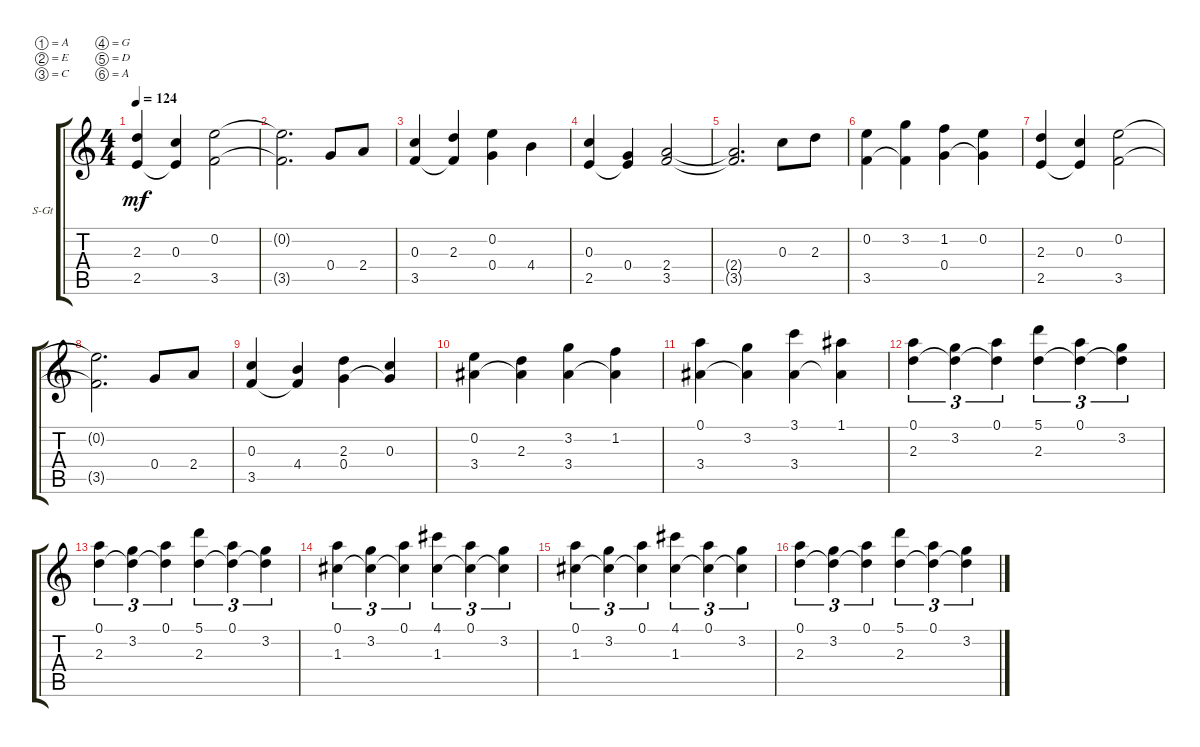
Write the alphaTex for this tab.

\defaultSystemsLayout 4
\bracketExtendMode groupsimilarinstruments
\firstSystemTrackNameOrientation horizontal
\otherSystemsTrackNameOrientation horizontal
\track ("Steel Guitar" "S-Gt") {instrument acousticguitarsteel}
\staff {score tabs}
\tuning (A4 E4 C4 G3 D3 A2)
\ts (4 4)
\tempo 124
\clef g2
\ks c
(2.3 2.5).4{dy mf} (0.3 2.5{t}).4 (0.2 3.5).2 |
(0.2{t} 3.5{t}).2{d} 0.4.8 2.4.8 |
(0.3 3.5).4 (2.3 3.5{t}).4 (0.2 0.4).4 4.4.4 |
(0.3 2.5).4 (0.4 2.5{t}).4 (2.4 3.5).2 |
(2.4{t} 3.5{t}).2{d} 0.3.8 2.3.8 |
(0.2 3.5).4 (3.2 3.5{t}).4 (1.2 0.4).4 (0.2 0.4{t}).4 |
(2.3 2.5).4 (0.3 2.5{t}).4 (0.2 3.5).2 |
(0.2{t} 3.5{t}).2{d} 0.4.8 2.4.8 |
(0.3 3.5).4 (4.4 3.5{t}).4 (2.3 0.4).4 (0.3 0.4{t}).4 |
(0.2 3.4).4 (2.3 3.4{t}).4 (3.2 3.4).4 (1.2 3.4{t}).4 |
(0.1 3.4).4 (3.2 3.4{t}).4 (3.1 3.4).4 (1.1 3.4{t}).4 |
(2.3 0.1).4{tu (3 2)} (3.2 2.3{t}).4{tu (3 2)} (0.1 2.3{t}).4{tu (3 2)} (5.1 2.3).4{tu (3 2)} (0.1 2.3{t}).4{tu (3 2)} (3.2 2.3{t}).4{tu (3 2)} |
(2.3 0.1).4{tu (3 2)} (3.2 2.3{t}).4{tu (3 2)} (0.1 2.3{t}).4{tu (3 2)} (5.1 2.3).4{tu (3 2)} (0.1 2.3{t}).4{tu (3 2)} (3.2 2.3{t}).4{tu (3 2)} |
(1.3 0.1).4{tu (3 2)} (3.2 1.3{t}).4{tu (3 2)} (0.1 1.3{t}).4{tu (3 2)} (1.3 4.1).4{tu (3 2)} (0.1 1.3{t}).4{tu (3 2)} (3.2 1.3{t}).4{tu (3 2)} |
(1.3 0.1).4{tu (3 2)} (3.2 1.3{t}).4{tu (3 2)} (0.1 1.3{t}).4{tu (3 2)} (1.3 4.1).4{tu (3 2)} (0.1 1.3{t}).4{tu (3 2)} (3.2 1.3{t}).4{tu (3 2)} |
(2.3 0.1).4{tu (3 2)} (3.2 2.3{t}).4{tu (3 2)} (0.1 2.3{t}).4{tu (3 2)} (5.1 2.3).4{tu (3 2)} (0.1 2.3{t}).4{tu (3 2)} (3.2 2.3{t}).4{tu (3 2)}
